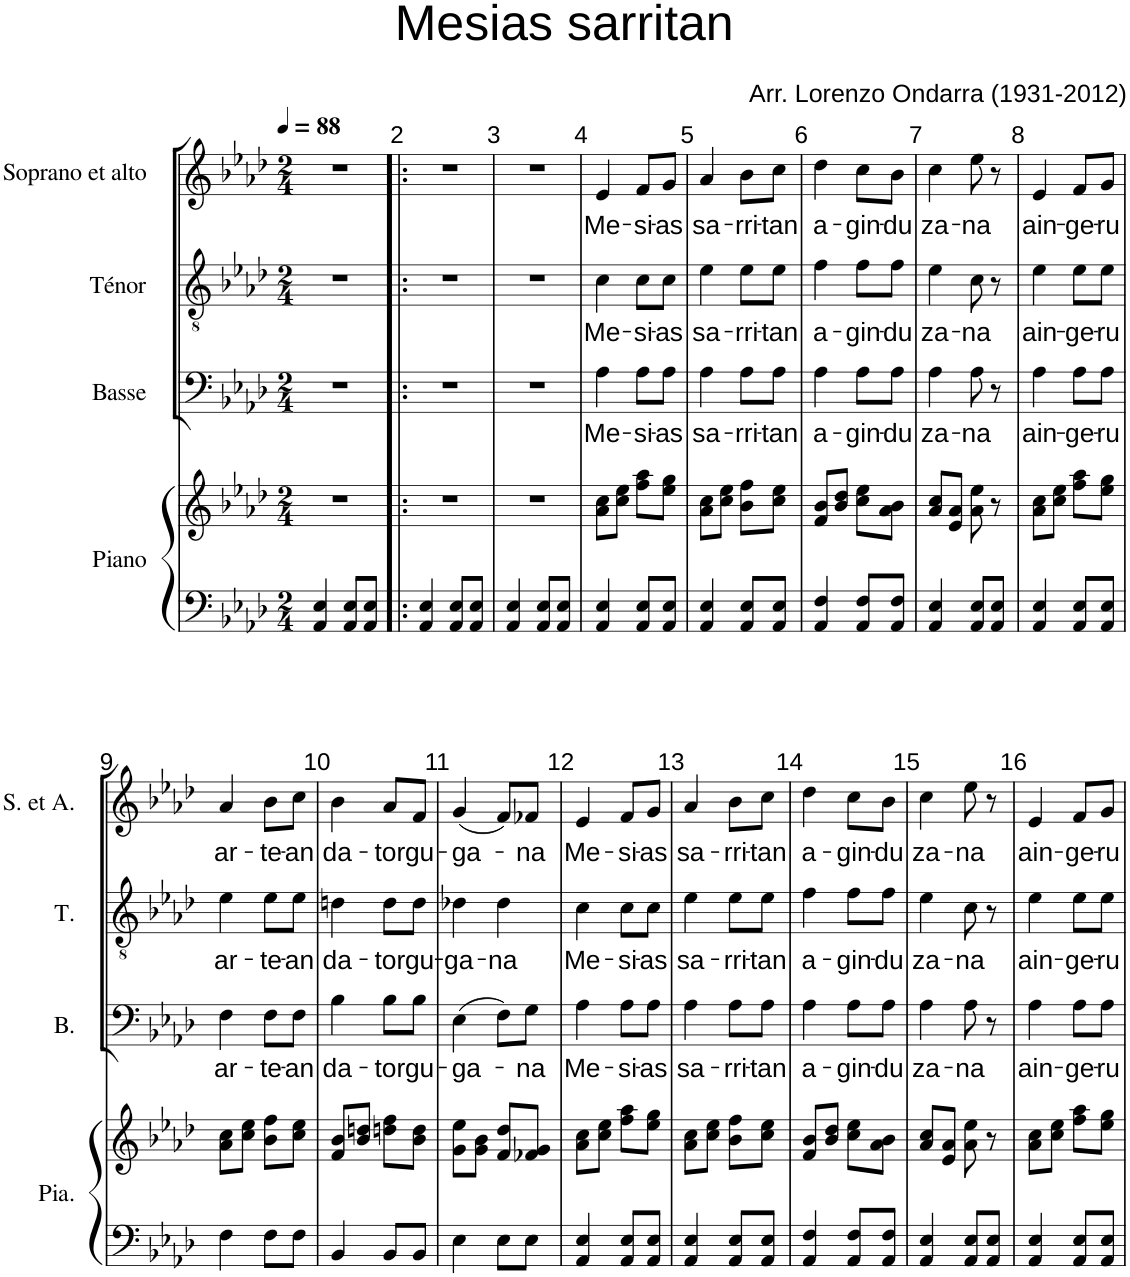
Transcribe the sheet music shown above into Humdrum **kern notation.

**kern	**kern	**kern	**text	**kern	**text	**kern	**text
*part4	*part4	*part3	*part3	*part2	*part2	*part1	*part1
*staff5	*staff4	*staff3	*staff3	*staff2	*staff2	*staff1	*staff1
*I"Piano	*	*I"Basse	*	*I"Ténor	*	*I"Soprano et alto	*
*I'Pia.	*	*I'B.	*	*I'T.	*	*I'S. et A.	*
*clefF4	*clefG2	*clefF4	*	*clefGv2	*	*clefG2	*
*k[b-e-a-d-]	*k[b-e-a-d-]	*k[b-e-a-d-]	*	*k[b-e-a-d-]	*	*k[b-e-a-d-]	*
*M2/4	*M2/4	*M2/4	*	*M2/4	*	*M2/4	*
*MM88	*MM88	*MM88	*	*MM88	*	*MM88	*
=1	=1	=1	=1	=1	=1	=1	=1
4AA-/ 4E-/	2r	2r	.	2r	.	2r	.
8AA-/ 8E-/L	.	.	.	.	.	.	.
8AA-/ 8E-/J	.	.	.	.	.	.	.
=2!|:	=2!|:	=2!|:	=2!|:	=2!|:	=2!|:	=2!|:	=2!|:
4AA-/ 4E-/	2r	2r	.	2r	.	2r	.
8AA-/ 8E-/L	.	.	.	.	.	.	.
8AA-/ 8E-/J	.	.	.	.	.	.	.
=3	=3	=3	=3	=3	=3	=3	=3
4AA-/ 4E-/	2r	2r	.	2r	.	2r	.
8AA-/ 8E-/L	.	.	.	.	.	.	.
8AA-/ 8E-/J	.	.	.	.	.	.	.
=4	=4	=4	=4	=4	=4	=4	=4
!	!	!	!LO:LY:b	!	!LO:LY:b	!	!LO:LY:b
4AA-/ 4E-/	8a-\ 8cc\L	4A-\	Me-	4c\	Me-	4e-/	Me-
.	8cc\ 8ee-\J	.	.	.	.	.	.
!	!	!	!LO:LY:b	!	!LO:LY:b	!	!LO:LY:b
8AA-/ 8E-/L	8ff\ 8aa-\L	8A-\L	-si-	8c\L	-si-	8f/L	-si-
!	!	!	!LO:LY:b	!	!LO:LY:b	!	!LO:LY:b
8AA-/ 8E-/J	8ee-\ 8gg\J	8A-\J	-as	8c\J	-as	8g/J	-as
=5	=5	=5	=5	=5	=5	=5	=5
!	!	!	!LO:LY:b	!	!LO:LY:b	!	!LO:LY:b
4AA-/ 4E-/	8a-\ 8cc\L	4A-\	sa-	4e-\	sa-	4a-/	sa-
.	8cc\ 8ee-\J	.	.	.	.	.	.
!	!	!	!LO:LY:b	!	!LO:LY:b	!	!LO:LY:b
8AA-/ 8E-/L	8b-\ 8ff\L	8A-\L	-rri-	8e-\L	-rri-	8b-\L	-rri-
!	!	!	!LO:LY:b	!	!LO:LY:b	!	!LO:LY:b
8AA-/ 8E-/J	8cc\ 8ee-\J	8A-\J	-tan	8e-\J	-tan	8cc\J	-tan
=6	=6	=6	=6	=6	=6	=6	=6
!	!	!	!LO:LY:b	!	!LO:LY:b	!	!LO:LY:b
4AA-/ 4F/	8f/ 8b-/L	4A-\	a-	4f\	a-	4dd-\	a-
.	8b-/ 8dd-/J	.	.	.	.	.	.
!	!	!	!LO:LY:b	!	!LO:LY:b	!	!LO:LY:b
8AA-/ 8F/L	8cc\ 8ee-\L	8A-\L	-gin-	8f\L	-gin-	8cc\L	-gin-
!	!	!	!LO:LY:b	!	!LO:LY:b	!	!LO:LY:b
8AA-/ 8F/J	8a-\ 8b-\J	8A-\J	-du	8f\J	-du	8b-\J	-du
=7	=7	=7	=7	=7	=7	=7	=7
!	!	!	!LO:LY:b	!	!LO:LY:b	!	!LO:LY:b
4AA-/ 4E-/	8a-/ 8cc/L	4A-\	za-	4e-\	za-	4cc\	za-
.	8e-/ 8a-/J	.	.	.	.	.	.
!	!	!	!LO:LY:b	!	!LO:LY:b	!	!LO:LY:b
8AA-/ 8E-/L	8a-\ 8ee-\	8A-\	-na	8c\	-na	8ee-\	-na
8AA-/ 8E-/J	8r	8r	.	8r	.	8r	.
=8	=8	=8	=8	=8	=8	=8	=8
!	!	!	!LO:LY:b	!	!LO:LY:b	!	!LO:LY:b
4AA-/ 4E-/	8a-\ 8cc\L	4A-\	ain-	4e-\	ain-	4e-/	ain-
.	8cc\ 8ee-\J	.	.	.	.	.	.
!	!	!	!LO:LY:b	!	!LO:LY:b	!	!LO:LY:b
8AA-/ 8E-/L	8ff\ 8aa-\L	8A-\L	-ge-	8e-\L	-ge-	8f/L	-ge-
!	!	!	!LO:LY:b	!	!LO:LY:b	!	!LO:LY:b
8AA-/ 8E-/J	8ee-\ 8gg\J	8A-\J	-ru	8e-\J	-ru	8g/J	-ru
!!LO:LB:g=z
=9	=9	=9	=9	=9	=9	=9	=9
!	!	!	!LO:LY:b	!	!LO:LY:b	!	!LO:LY:b
4F\	8a-\ 8cc\L	4F\	ar-	4e-\	ar-	4a-/	ar-
.	8cc\ 8ee-\J	.	.	.	.	.	.
!	!	!	!LO:LY:b	!	!LO:LY:b	!	!LO:LY:b
8F\L	8b-\ 8ff\L	8F\L	-te-	8e-\L	-te-	8b-\L	-te-
!	!	!	!LO:LY:b	!	!LO:LY:b	!	!LO:LY:b
8F\J	8cc\ 8ee-\J	8F\J	-an	8e-\J	-an	8cc\J	-an
=10	=10	=10	=10	=10	=10	=10	=10
!	!	!	!LO:LY:b	!	!LO:LY:b	!	!LO:LY:b
4BB-/	8f/ 8b-/L	4B-\	da-	4dn\	da-	4b-\	da-
.	8b-/ 8ddn/J	.	.	.	.	.	.
!	!	!	!LO:LY:b	!	!LO:LY:b	!	!LO:LY:b
8BB-/L	8ddn\ 8ff\L	8B-\L	-tor	8d\L	-tor	8a-/L	-tor
!	!	!	!LO:LY:b	!	!LO:LY:b	!	!LO:LY:b
8BB-/J	8b-\ 8dd\J	8B-\J	gu-	8d\J	gu-	8f/J	gu-
=11	=11	=11	=11	=11	=11	=11	=11
!	!	!	!LO:LY:b	!	!LO:LY:b	!	!LO:LY:b
4E-\	8g\ 8ee-\L	(4E-\	-ga-	4d-X\	-ga-	(4g/	-ga-
.	8g\ 8b-\J	.	.	.	.	.	.
!	!	!	!	!	!LO:LY:b	!	!
8E-\L	8f/ 8dd-/L	8F\L)	.	4d-\	-na	8f/L)	.
!	!	!	!LO:LY:b	!	!	!	!LO:LY:b
8E-\J	8f-X/ 8g/J	8G\J	-na	.	.	8f-X/J	-na
=12	=12	=12	=12	=12	=12	=12	=12
!	!	!	!LO:LY:b	!	!LO:LY:b	!	!LO:LY:b
4AA-/ 4E-/	8a-\ 8cc\L	4A-\	Me-	4c\	Me-	4e-/	Me-
.	8cc\ 8ee-\J	.	.	.	.	.	.
!	!	!	!LO:LY:b	!	!LO:LY:b	!	!LO:LY:b
8AA-/ 8E-/L	8ff\ 8aa-\L	8A-\L	-si-	8c\L	-si-	8f/L	-si-
!	!	!	!LO:LY:b	!	!LO:LY:b	!	!LO:LY:b
8AA-/ 8E-/J	8ee-\ 8gg\J	8A-\J	-as	8c\J	-as	8g/J	-as
=13	=13	=13	=13	=13	=13	=13	=13
!	!	!	!LO:LY:b	!	!LO:LY:b	!	!LO:LY:b
4AA-/ 4E-/	8a-\ 8cc\L	4A-\	sa-	4e-\	sa-	4a-/	sa-
.	8cc\ 8ee-\J	.	.	.	.	.	.
!	!	!	!LO:LY:b	!	!LO:LY:b	!	!LO:LY:b
8AA-/ 8E-/L	8b-\ 8ff\L	8A-\L	-rri-	8e-\L	-rri-	8b-\L	-rri-
!	!	!	!LO:LY:b	!	!LO:LY:b	!	!LO:LY:b
8AA-/ 8E-/J	8cc\ 8ee-\J	8A-\J	-tan	8e-\J	-tan	8cc\J	-tan
=14	=14	=14	=14	=14	=14	=14	=14
!	!	!	!LO:LY:b	!	!LO:LY:b	!	!LO:LY:b
4AA-/ 4F/	8f/ 8b-/L	4A-\	a-	4f\	a-	4dd-\	a-
.	8b-/ 8dd-/J	.	.	.	.	.	.
!	!	!	!LO:LY:b	!	!LO:LY:b	!	!LO:LY:b
8AA-/ 8F/L	8cc\ 8ee-\L	8A-\L	-gin-	8f\L	-gin-	8cc\L	-gin-
!	!	!	!LO:LY:b	!	!LO:LY:b	!	!LO:LY:b
8AA-/ 8F/J	8a-\ 8b-\J	8A-\J	-du	8f\J	-du	8b-\J	-du
=15	=15	=15	=15	=15	=15	=15	=15
!	!	!	!LO:LY:b	!	!LO:LY:b	!	!LO:LY:b
4AA-/ 4E-/	8a-/ 8cc/L	4A-\	za-	4e-\	za-	4cc\	za-
.	8e-/ 8a-/J	.	.	.	.	.	.
!	!	!	!LO:LY:b	!	!LO:LY:b	!	!LO:LY:b
8AA-/ 8E-/L	8a-\ 8ee-\	8A-\	-na	8c\	-na	8ee-\	-na
8AA-/ 8E-/J	8r	8r	.	8r	.	8r	.
=16	=16	=16	=16	=16	=16	=16	=16
!	!	!	!LO:LY:b	!	!LO:LY:b	!	!LO:LY:b
4AA-/ 4E-/	8a-\ 8cc\L	4A-\	ain-	4e-\	ain-	4e-/	ain-
.	8cc\ 8ee-\J	.	.	.	.	.	.
!	!	!	!LO:LY:b	!	!LO:LY:b	!	!LO:LY:b
8AA-/ 8E-/L	8ff\ 8aa-\L	8A-\L	-ge-	8e-\L	-ge-	8f/L	-ge-
!	!	!	!LO:LY:b	!	!LO:LY:b	!	!LO:LY:b
8AA-/ 8E-/J	8ee-\ 8gg\J	8A-\J	-ru	8e-\J	-ru	8g/J	-ru
=	=	=	=	=	=	=	=
*-	*-	*-	*-	*-	*-	*-	*-
